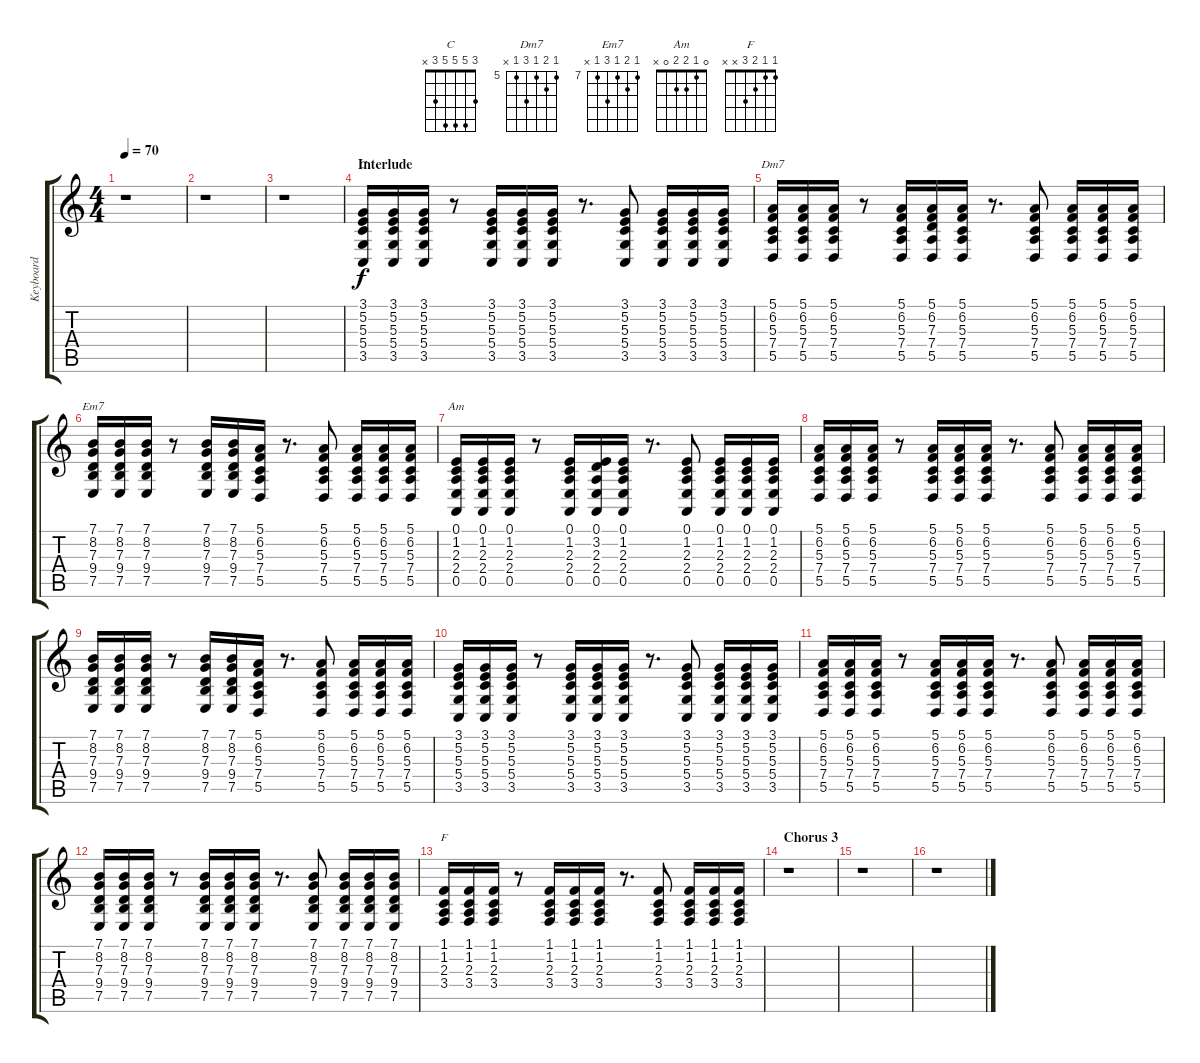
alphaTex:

\track ("Keyboard" "Keyboard") {instrument honkytonkpiano}
\staff {score tabs}
\tuning (E4 B3 G3 D3 A2 E2) {hide}
\chord ("C" 3 5 5 5 3 x)
\chord ("Dm7" 5 6 5 7 5 x) {firstfret 5}
\chord ("Em7" 7 8 7 9 7 x) {firstfret 7}
\chord ("Am" 0 1 2 2 0 x)
\chord ("F" 1 1 2 3 x x)
\ts (4 4)
\tempo 70
\clef g2
\ks c
r.1{dy f} |
r.1 |
r.1 |
\section ("" "Interlude")
(3.1 5.2 5.3 5.4 3.5).16{ch "C"} (3.1 5.2 5.3 5.4 3.5).16 (3.1 5.2 5.3 5.4 3.5).16 r.8 (3.1 5.2 5.3 5.4 3.5).16 (3.1 5.2 5.3 5.4 3.5).16 (3.1 5.2 5.3 5.4 3.5).16 r.8{d} (3.1 5.2 5.3 5.4 3.5).8 (3.1 5.2 5.3 5.4 3.5).16 (3.1 5.2 5.3 5.4 3.5).16 (3.1 5.2 5.3 5.4 3.5).16 |
(5.1 6.2 5.3 7.4 5.5).16{ch "Dm7"} (5.1 6.2 5.3 7.4 5.5).16 (5.1 6.2 5.3 7.4 5.5).16 r.8 (5.1 6.2 5.3 7.4 5.5).16 (5.1 6.2 7.3 7.4 5.5).16 (5.1 6.2 5.3 7.4 5.5).16 r.8{d} (5.1 6.2 5.3 7.4 5.5).8 (5.1 6.2 5.3 7.4 5.5).16 (5.1 6.2 5.3 7.4 5.5).16 (5.1 6.2 5.3 7.4 5.5).16 |
(7.1 8.2 7.3 9.4 7.5).16{ch "Em7"} (7.1 8.2 7.3 9.4 7.5).16 (7.1 8.2 7.3 9.4 7.5).16 r.8 (7.1 8.2 7.3 9.4 7.5).16 (7.1 8.2 7.3 9.4 7.5).16 (5.1 6.2 5.3 7.4 5.5).16 r.8{d} (5.1 6.2 5.3 7.4 5.5).8 (5.1 6.2 5.3 7.4 5.5).16 (5.1 6.2 5.3 7.4 5.5).16 (5.1 6.2 5.3 7.4 5.5).16 |
(0.1 1.2 2.3 2.4 0.5).16{ch "Am"} (0.1 1.2 2.3 2.4 0.5).16 (0.1 1.2 2.3 2.4 0.5).16 r.8 (0.1 1.2 2.3 2.4 0.5).16 (0.1 3.2 2.3 2.4 0.5).16 (0.1 1.2 2.3 2.4 0.5).16 r.8{d} (0.1 1.2 2.3 2.4 0.5).8 (0.1 1.2 2.3 2.4 0.5).16 (0.1 1.2 2.3 2.4 0.5).16 (0.1 1.2 2.3 2.4 0.5).16 |
(5.1 6.2 5.3 7.4 5.5).16 (5.1 6.2 5.3 7.4 5.5).16 (5.1 6.2 5.3 7.4 5.5).16 r.8 (5.1 6.2 5.3 7.4 5.5).16 (5.1 6.2 5.3 7.4 5.5).16 (5.1 6.2 5.3 7.4 5.5).16 r.8{d} (5.1 6.2 5.3 7.4 5.5).8 (5.1 6.2 5.3 7.4 5.5).16 (5.1 6.2 5.3 7.4 5.5).16 (5.1 6.2 5.3 7.4 5.5).16 |
(7.1 8.2 7.3 9.4 7.5).16 (7.1 8.2 7.3 9.4 7.5).16 (7.1 8.2 7.3 9.4 7.5).16 r.8 (7.1 8.2 7.3 9.4 7.5).16 (7.1 8.2 7.3 9.4 7.5).16 (5.1 6.2 5.3 7.4 5.5).16 r.8{d} (5.1 6.2 5.3 7.4 5.5).8 (5.1 6.2 5.3 7.4 5.5).16 (5.1 6.2 5.3 7.4 5.5).16 (5.1 6.2 5.3 7.4 5.5).16 |
(3.1 5.2 5.3 5.4 3.5).16 (3.1 5.2 5.3 5.4 3.5).16 (3.1 5.2 5.3 5.4 3.5).16 r.8 (3.1 5.2 5.3 5.4 3.5).16 (3.1 5.2 5.3 5.4 3.5).16 (3.1 5.2 5.3 5.4 3.5).16 r.8{d} (3.1 5.2 5.3 5.4 3.5).8 (3.1 5.2 5.3 5.4 3.5).16 (3.1 5.2 5.3 5.4 3.5).16 (3.1 5.2 5.3 5.4 3.5).16 |
(5.1 6.2 5.3 7.4 5.5).16 (5.1 6.2 5.3 7.4 5.5).16 (5.1 6.2 5.3 7.4 5.5).16 r.8 (5.1 6.2 5.3 7.4 5.5).16 (5.1 6.2 5.3 7.4 5.5).16 (5.1 6.2 5.3 7.4 5.5).16 r.8{d} (5.1 6.2 5.3 7.4 5.5).8 (5.1 6.2 5.3 7.4 5.5).16 (5.1 6.2 5.3 7.4 5.5).16 (5.1 6.2 5.3 7.4 5.5).16 |
(7.1 8.2 7.3 9.4 7.5).16 (7.1 8.2 7.3 9.4 7.5).16 (7.1 8.2 7.3 9.4 7.5).16 r.8 (7.1 8.2 7.3 9.4 7.5).16 (7.1 8.2 7.3 9.4 7.5).16 (7.1 8.2 7.3 9.4 7.5).16 r.8{d} (7.1 8.2 7.3 9.4 7.5).8 (7.1 8.2 7.3 9.4 7.5).16 (7.1 8.2 7.3 9.4 7.5).16 (7.1 8.2 7.3 9.4 7.5).16 |
(1.1 1.2 2.3 3.4).16{ch "F"} (1.1 1.2 2.3 3.4).16 (1.1 1.2 2.3 3.4).16 r.8 (1.1 1.2 2.3 3.4).16 (1.1 1.2 2.3 3.4).16 (1.1 1.2 2.3 3.4).16 r.8{d} (1.1 1.2 2.3 3.4).8 (1.1 1.2 2.3 3.4).16 (1.1 1.2 2.3 3.4).16 (1.1 1.2 2.3 3.4).16 |
\section ("" "Chorus 3")
r.1 |
r.1 |
r.1
